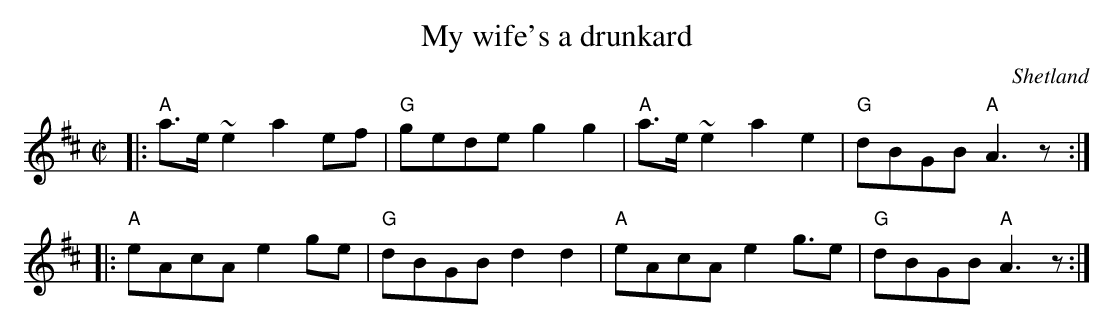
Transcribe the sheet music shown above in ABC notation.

X:1
T:My wife's a drunkard
M:C|
L:1/16
O:Shetland
K:D
|: "A"a3e~e4   a4e2f2 | "G"g2e2d2e2 g4g4 | "A"a3e~e4   a4e4   | "G"d2B2G2B2 "A"A6z2 :|
|: "A"e2A2c2A2 e4g2e2 | "G"d2B2G2B2 d4d4 | "A"e2A2c2A2 e4g3e2 | "G"d2B2G2B2 "A"A6z2 :|
